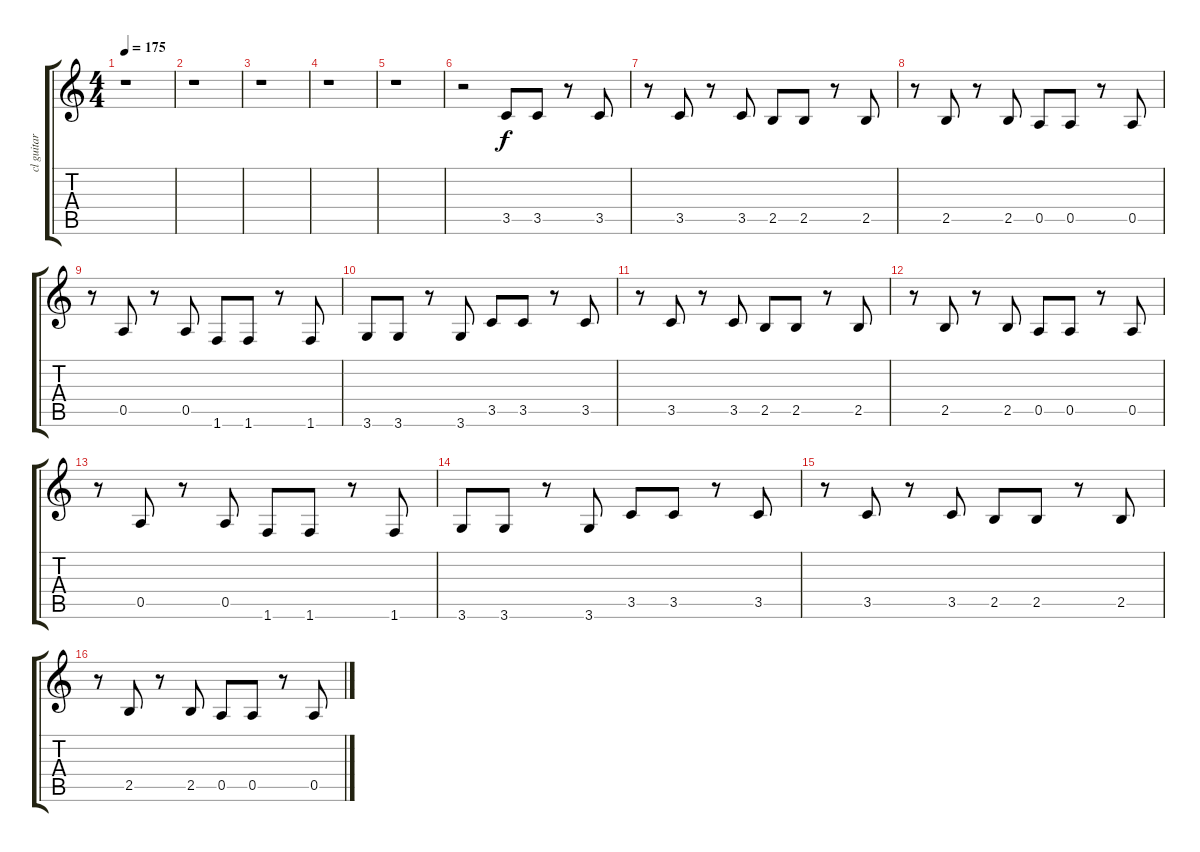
\track ("cl guitar" "cl guitar") {instrument electricguitarclean}
\staff {score tabs}
\tuning (E4 B3 G3 D3 A2 E2) {hide}
\ts (4 4)
\tempo 175
\clef g2
\ks c
r.1{dy f} |
r.1 |
r.1 |
r.1 |
r.1 |
r.2 3.5.8 3.5.8 r.8 3.5.8 |
r.8 3.5.8 r.8 3.5.8 2.5.8 2.5.8 r.8 2.5.8 |
r.8 2.5.8 r.8 2.5.8 0.5.8 0.5.8 r.8 0.5.8 |
r.8 0.5.8 r.8 0.5.8 1.6.8 1.6.8 r.8 1.6.8 |
3.6.8 3.6.8 r.8 3.6.8 3.5.8 3.5.8 r.8 3.5.8 |
r.8 3.5.8 r.8 3.5.8 2.5.8 2.5.8 r.8 2.5.8 |
r.8 2.5.8 r.8 2.5.8 0.5.8 0.5.8 r.8 0.5.8 |
r.8 0.5.8 r.8 0.5.8 1.6.8 1.6.8 r.8 1.6.8 |
3.6.8 3.6.8 r.8 3.6.8 3.5.8 3.5.8 r.8 3.5.8 |
r.8 3.5.8 r.8 3.5.8 2.5.8 2.5.8 r.8 2.5.8 |
r.8 2.5.8 r.8 2.5.8 0.5.8 0.5.8 r.8 0.5.8
